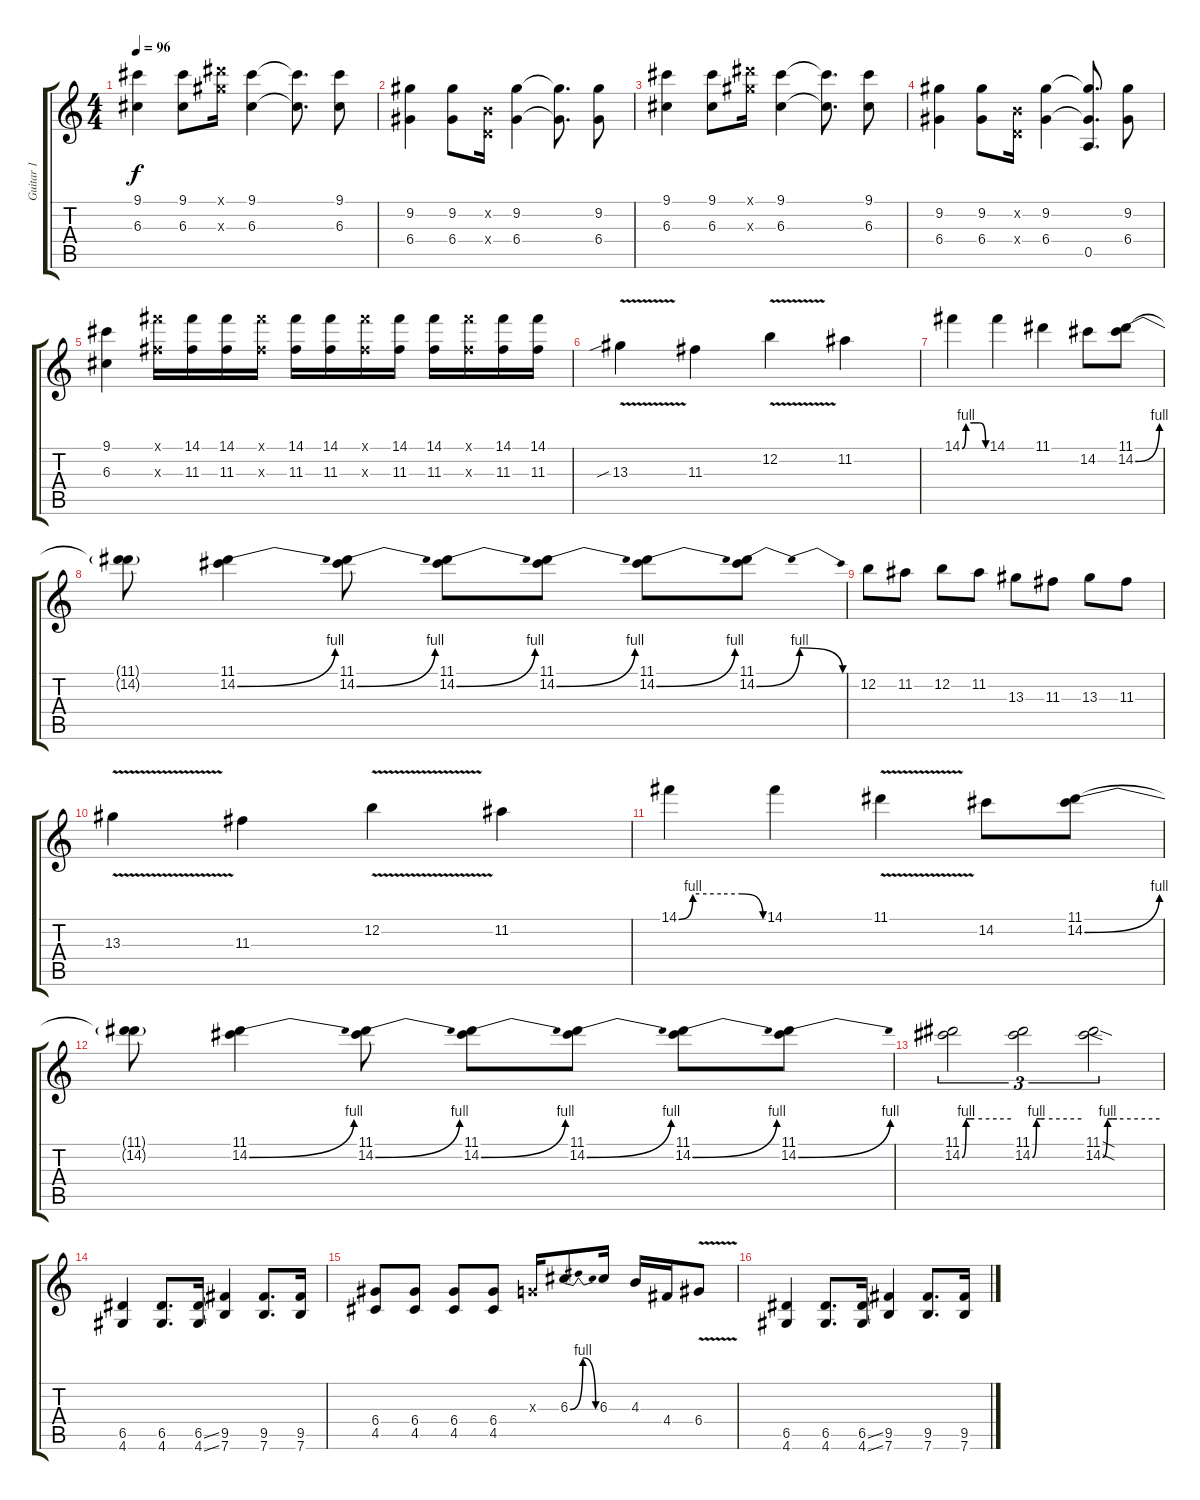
\track ("Guitar 1" "Guitar 1") {instrument overdrivenguitar}
\staff {score tabs}
\tuning (E4 B3 G3 D3 A2 E2) {hide}
\ts (4 4)
\tempo 96
\clef g2
\ks c
(9.1 6.3).4{dy f} (9.1 6.3).8 (11.1{x} 13.3{x}).16 (9.1 6.3).4 (9.1{t} 6.3{t}).8{d} (9.1 6.3).8 |
(9.2 6.4).4 (9.2 6.4).8 (0.2{x} 0.4{x}).16 (9.2 6.4).4 (9.2{t} 6.4{t}).8{d} (9.2 6.4).8 |
(9.1 6.3).4 (9.1 6.3).8 (11.1{x} 13.3{x}).16 (9.1 6.3).4 (9.1{t} 6.3{t}).8{d} (9.1 6.3).8 |
(9.2 6.4).4 (9.2 6.4).8 (0.2{x} 0.4{x}).16 (9.2 6.4).4 (9.2{t} 6.4{t} 0.5).8{d} (9.2 6.4).8 |
(9.1 6.3).4 (14.1{x} 11.3{x}).16 (14.1 11.3).16 (14.1 11.3).16 (14.1{x} 11.3{x}).16 (14.1 11.3).16 (14.1 11.3).16 (14.1{x} 11.3{x}).16 (14.1 11.3).16 (14.1 11.3).16 (14.1{x} 11.3{x}).16 (14.1 11.3).16 (14.1 11.3).16 |
13.3{v sib}.4 11.3.4 12.2{v}.4 11.2.4 |
14.1{be (custom 0 0 10 4 30 4 45 4 60 0)}.4 14.1.4 11.1.4 14.2.8 (11.1 14.2{be (bend 0 0 60 4)}).8 |
(11.1{t} 14.2{t}).8 (11.1 14.2{be (bend 0 0 60 4)}).4 (11.1 14.2{be (bend 0 0 60 4)}).8 (11.1 14.2{be (bend 0 0 60 4)}).8 (11.1 14.2{be (bend 0 0 60 4)}).8 (11.1 14.2{be (bend 0 0 60 4)}).8 (11.1 14.2{be (bendrelease 0 0 15 4 30 4 60 0)}).8 |
12.2.8 11.2.8 12.2.8 11.2.8 13.3.8 11.3.8 13.3.8 11.3.8 |
13.3{v}.4 11.3.4 12.2{v}.4 11.2.4 |
14.1{be (custom 0 0 10 4 30 4 45 4 60 0)}.4 14.1.4 11.1{v}.4 14.2.8 (11.1 14.2{be (bend 0 0 60 4)}).8 |
(11.1{t} 14.2{t}).8 (11.1 14.2{be (bend 0 0 60 4)}).4 (11.1 14.2{be (bend 0 0 60 4)}).8 (11.1 14.2{be (bend 0 0 60 4)}).8 (11.1 14.2{be (bend 0 0 60 4)}).8 (11.1 14.2{be (bend 0 0 60 4)}).8 (11.1 14.2{be (bend 0 0 60 4)}).8 |
(11.1 14.2{be (custom 0 0 5 4 10 4 15 4 60 4)}).2{tu (3 2)} (11.1 14.2{be (custom 0 0 5 4 10 4 15 4 60 4)}).2{tu (3 2)} (11.1{sod} 14.2{be (custom 0 0 5 4 10 4 15 4 60 4) sod}).2{tu (3 2)} |
(6.5 4.6).4 (6.5 4.6).8{d} (6.5{ss} 4.6{ss}).16 (9.5 7.6).4 (9.5 7.6).8{d} (9.5 7.6).16 |
(6.4 4.5).8 (6.4 4.5).8 (6.4 4.5).8 (6.4 4.5).8 0.3{x}.16 6.3{be (bendrelease 0 0 10 4 38 4 60 0)}.8 6.3.16 4.3.16 4.4.16 6.4{v}.8 |
(6.5 4.6).4 (6.5 4.6).8{d} (6.5{ss} 4.6{ss}).16 (9.5 7.6).4 (9.5 7.6).8{d} (9.5 7.6).16
